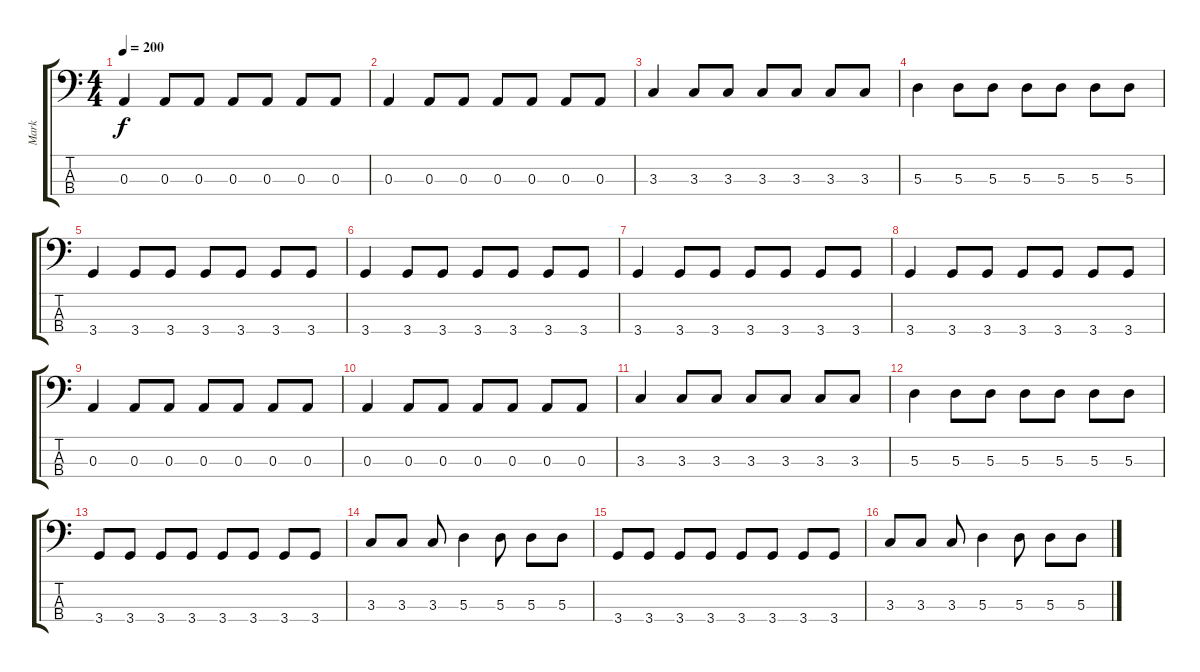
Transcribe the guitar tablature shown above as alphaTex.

\track ("Mark" "Mark") {instrument electricbasspick}
\staff {score tabs}
\tuning (G2 D2 A1 E1) {hide}
\ts (4 4)
\tempo 200
\clef f4
\ks c
0.3.4{dy f} 0.3.8 0.3.8 0.3.8 0.3.8 0.3.8 0.3.8 |
0.3.4 0.3.8 0.3.8 0.3.8 0.3.8 0.3.8 0.3.8 |
3.3.4 3.3.8 3.3.8 3.3.8 3.3.8 3.3.8 3.3.8 |
5.3.4 5.3.8 5.3.8 5.3.8 5.3.8 5.3.8 5.3.8 |
3.4.4 3.4.8 3.4.8 3.4.8 3.4.8 3.4.8 3.4.8 |
3.4.4 3.4.8 3.4.8 3.4.8 3.4.8 3.4.8 3.4.8 |
3.4.4 3.4.8 3.4.8 3.4.8 3.4.8 3.4.8 3.4.8 |
3.4.4 3.4.8 3.4.8 3.4.8 3.4.8 3.4.8 3.4.8 |
0.3.4 0.3.8 0.3.8 0.3.8 0.3.8 0.3.8 0.3.8 |
0.3.4 0.3.8 0.3.8 0.3.8 0.3.8 0.3.8 0.3.8 |
3.3.4 3.3.8 3.3.8 3.3.8 3.3.8 3.3.8 3.3.8 |
5.3.4 5.3.8 5.3.8 5.3.8 5.3.8 5.3.8 5.3.8 |
3.4.8 3.4.8 3.4.8 3.4.8 3.4.8 3.4.8 3.4.8 3.4.8 |
3.3.8 3.3.8 3.3.8 5.3.4 5.3.8 5.3.8 5.3.8 |
3.4.8 3.4.8 3.4.8 3.4.8 3.4.8 3.4.8 3.4.8 3.4.8 |
3.3.8 3.3.8 3.3.8 5.3.4 5.3.8 5.3.8 5.3.8
